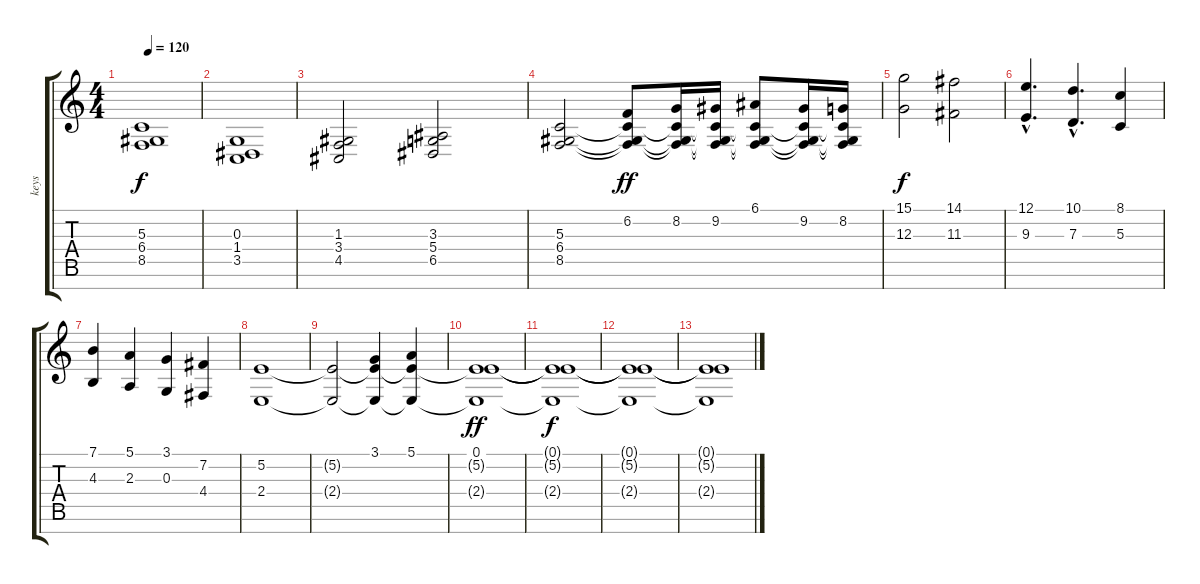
\track ("keys" "keys") {instrument stringensemble1}
\staff {score tabs}
\tuning (E4 B3 G3 D3 A2 E2 B1) {hide}
\ts (4 4)
\tempo 120
\clef g2
\ks c
(5.3 6.4 8.5).1{dy f} |
(0.3 1.4 3.5).1 |
(1.3 3.4 4.5).2 (3.3 5.4 6.5).2 |
(5.3 6.4 8.5).2 (6.2 5.3{t} 6.4{t} 8.5{t}).8{dy ff} (8.2 5.3{t} 6.4{t} 8.5{t}).16 (9.2 5.3{t} 6.4{t} 8.5{t}).16 (6.1 5.3{t} 6.4{t} 8.5{t}).8 (9.2 5.3{t} 6.4{t} 8.5{t}).16 (8.2 5.3{t} 6.4{t} 8.5{t}).16 |
(15.1 12.3).2{dy f} (14.1 11.3).2 |
(12.1{hac} 9.3{hac}).4{d} (10.1{hac} 7.3{hac}).4{d} (8.1 5.3).4 |
(7.1 4.3).4 (5.1 2.3).4 (3.1 0.3).4 (7.2 4.4).4 |
(5.2 2.4).1 |
(5.2{t} 2.4{t}).2 (3.1 5.2{t} 2.4{t}).4{volume 0} (5.1 5.2{t} 2.4{t}).4 |
(0.1 5.2{t} 2.4{t}).1{dy ff} |
(0.1{t} 5.2{t} 2.4{t}).1{dy f} |
(0.1{t} 5.2{t} 2.4{t}).1 |
(0.1{t} 5.2{t} 2.4{t}).1
